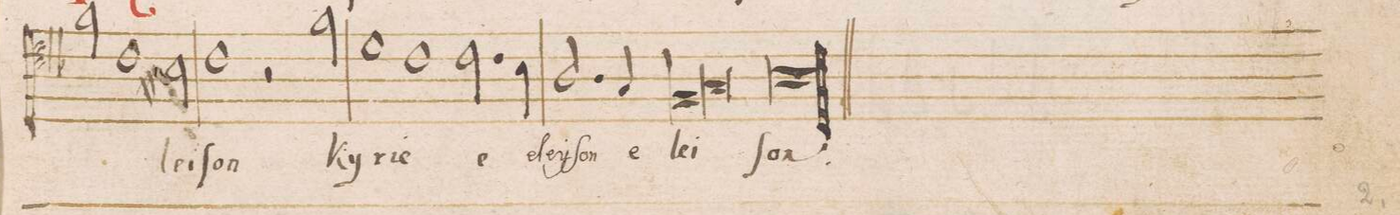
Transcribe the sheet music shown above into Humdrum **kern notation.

**kern	**text
*I"ALTVS	*
*clefC4	*
*k[b-]	*
*met(C|)	*
*M2/1	*
2f\	.
1c\	.
=36-	=36-
2Bn\	-lei-
1c	-ſon
=37-	=37-
2r	.
2f\	Ky-
1d	-ri-
=38-	=38-
1c	-e
2.c\	e-
4B-y\	-eley-
=39	=39
2.A/	-ſon
4G/	e-
*lig	*
1F	-lei-
=40-	=40-
1G	.
*Xlig	*
00A\	-ſon:
==	==
*-	*-
